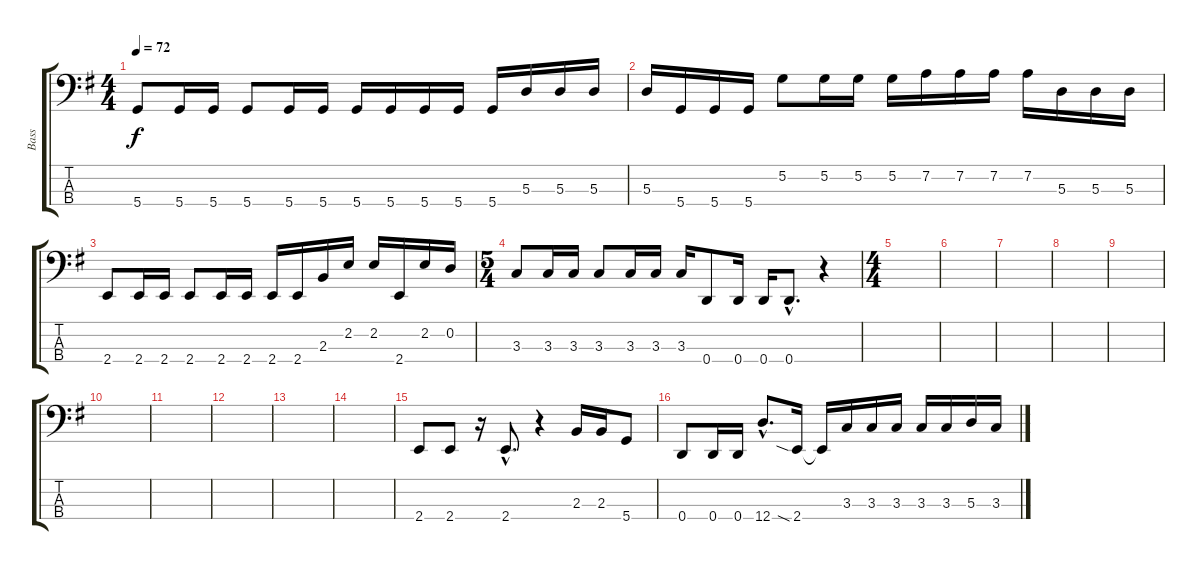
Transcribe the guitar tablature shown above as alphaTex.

\track ("Bass" "Bass") {instrument electricbassfinger}
\staff {score tabs}
\tuning (G2 D2 A1 D1) {hide}
\ts (4 4)
\tempo 72
\clef f4
\ks g
5.4.8{dy f} 5.4.16 5.4.16 5.4.8 5.4.16 5.4.16 5.4.16 5.4.16 5.4.16 5.4.16 5.4.16 5.3.16 5.3.16 5.3.16 |
5.3.16 5.4.16 5.4.16 5.4.16 5.2.8 5.2.16 5.2.16 5.2.16 7.2.16 7.2.16 7.2.16 7.2.16 5.3.16 5.3.16 5.3.16 |
2.4.8 2.4.16 2.4.16 2.4.8 2.4.16 2.4.16 2.4.16 2.4.16 2.3.16 2.2.16 2.2.16 2.4.16 2.2.16 0.2.16 |
\ts (5 4)
3.3.8 3.3.16 3.3.16 3.3.8 3.3.16 3.3.16 3.3.16 0.4.8 0.4.16 0.4.16 0.4{hac}.8{d} r.4 |
\ts (4 4)
|
|
|
|
|
|
|
|
|
|
2.4.8 2.4.8 r.16 2.4{hac}.8{d} r.4 2.3.16 2.3.16 5.4.8 |
0.4.8 0.4.16 0.4.16 12.4{hac}.8{d} 2.4{sia}.16 2.4{t}.16 3.3.16 3.3.16 3.3.16 3.3.16 3.3.16 5.3.16 3.3.16
